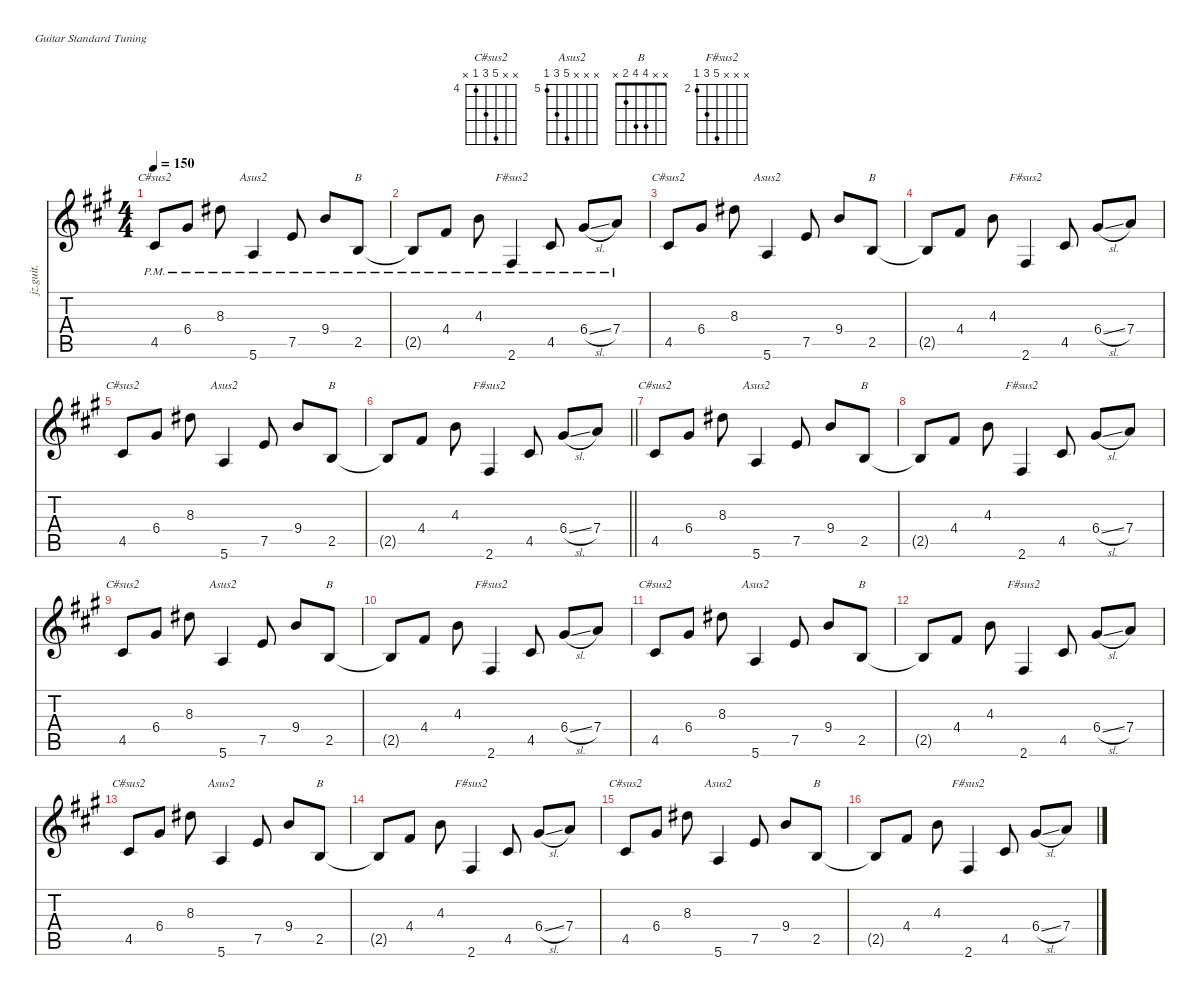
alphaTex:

\defaultSystemsLayout 4
\hideDynamics
\bracketExtendMode nobrackets
\otherSystemsTrackNameOrientation horizontal
\track ("1st Guitar" "jz.guit.") {instrument electricguitarjazz}
\staff {score tabs}
\tuning (E4 B3 G3 D3 A2 E2)
\chord ("C#sus2" x x 8 6 4 x) {firstfret 4}
\chord ("Asus2" x x x 9 7 5) {firstfret 5}
\chord ("B" x x 4 4 2 x)
\chord ("F#sus2" x x x 6 4 2) {firstfret 2}
\ts (4 4)
\tempo 150
\clef g2
\ks a
4.5{pm acc #}.8{ch "C#sus2" dy f} 6.4{pm acc #}.8 8.3{pm acc #}.8 5.6{pm acc forcenatural}.4{ch "Asus2"} 7.5{pm acc forcenatural}.8 9.4{pm acc forcenatural}.8 2.5{pm acc forcenatural}.8{ch "B" dy mp} |
2.5{pm t acc forcenatural}.8{dy f} 4.4{pm acc #}.8 4.3{pm acc forcenatural}.8 2.6{pm acc #}.4{ch "F#sus2"} 4.5{pm acc #}.8 6.4{sl pm acc #}.8 7.4{pm acc forcenatural}.8 |
4.5{acc #}.8{ch "C#sus2"} 6.4{acc #}.8 8.3{acc #}.8 5.6{acc forcenatural}.4{ch "Asus2"} 7.5{acc forcenatural}.8 9.4{acc forcenatural}.8 2.5{acc forcenatural}.8{ch "B" dy mp} |
2.5{t acc forcenatural}.8{dy f} 4.4{acc #}.8 4.3{acc forcenatural}.8 2.6{acc #}.4{ch "F#sus2"} 4.5{acc #}.8 6.4{sl acc #}.8 7.4{acc forcenatural}.8 |
4.5{acc #}.8{ch "C#sus2"} 6.4{acc #}.8 8.3{acc #}.8 5.6{acc forcenatural}.4{ch "Asus2"} 7.5{acc forcenatural}.8 9.4{acc forcenatural}.8 2.5{acc forcenatural}.8{ch "B" dy mp} |
\barLineRight lightlight
2.5{t acc forcenatural}.8{dy f} 4.4{acc #}.8 4.3{acc forcenatural}.8 2.6{acc #}.4{ch "F#sus2"} 4.5{acc #}.8 6.4{sl acc #}.8 7.4{acc forcenatural}.8 |
4.5{acc #}.8{ch "C#sus2"} 6.4{acc #}.8 8.3{acc #}.8 5.6{acc forcenatural}.4{ch "Asus2"} 7.5{acc forcenatural}.8 9.4{acc forcenatural}.8 2.5{acc forcenatural}.8{ch "B" dy mp} |
2.5{t acc forcenatural}.8{dy f} 4.4{acc #}.8 4.3{acc forcenatural}.8 2.6{acc #}.4{ch "F#sus2"} 4.5{acc #}.8 6.4{sl acc #}.8 7.4{acc forcenatural}.8 |
4.5{acc #}.8{ch "C#sus2"} 6.4{acc #}.8 8.3{acc #}.8 5.6{acc forcenatural}.4{ch "Asus2"} 7.5{acc forcenatural}.8 9.4{acc forcenatural}.8 2.5{acc forcenatural}.8{ch "B" dy mp} |
2.5{t acc forcenatural}.8{dy f} 4.4{acc #}.8 4.3{acc forcenatural}.8 2.6{acc #}.4{ch "F#sus2"} 4.5{acc #}.8 6.4{sl acc #}.8 7.4{acc forcenatural}.8 |
4.5{acc #}.8{ch "C#sus2"} 6.4{acc #}.8 8.3{acc #}.8 5.6{acc forcenatural}.4{ch "Asus2"} 7.5{acc forcenatural}.8 9.4{acc forcenatural}.8 2.5{acc forcenatural}.8{ch "B" dy mp} |
2.5{t acc forcenatural}.8{dy f} 4.4{acc #}.8 4.3{acc forcenatural}.8 2.6{acc #}.4{ch "F#sus2"} 4.5{acc #}.8 6.4{sl acc #}.8 7.4{acc forcenatural}.8 |
4.5{acc #}.8{ch "C#sus2"} 6.4{acc #}.8 8.3{acc #}.8 5.6{acc forcenatural}.4{ch "Asus2"} 7.5{acc forcenatural}.8 9.4{acc forcenatural}.8 2.5{acc forcenatural}.8{ch "B" dy mp} |
2.5{t acc forcenatural}.8{dy f} 4.4{acc #}.8 4.3{acc forcenatural}.8 2.6{acc #}.4{ch "F#sus2"} 4.5{acc #}.8 6.4{sl acc #}.8 7.4{acc forcenatural}.8 |
4.5{acc #}.8{ch "C#sus2"} 6.4{acc #}.8 8.3{acc #}.8 5.6{acc forcenatural}.4{ch "Asus2"} 7.5{acc forcenatural}.8 9.4{acc forcenatural}.8 2.5{acc forcenatural}.8{ch "B" dy mp} |
2.5{t acc forcenatural}.8{dy f} 4.4{acc #}.8 4.3{acc forcenatural}.8 2.6{acc #}.4{ch "F#sus2"} 4.5{acc #}.8 6.4{sl acc #}.8 7.4{acc forcenatural}.8
